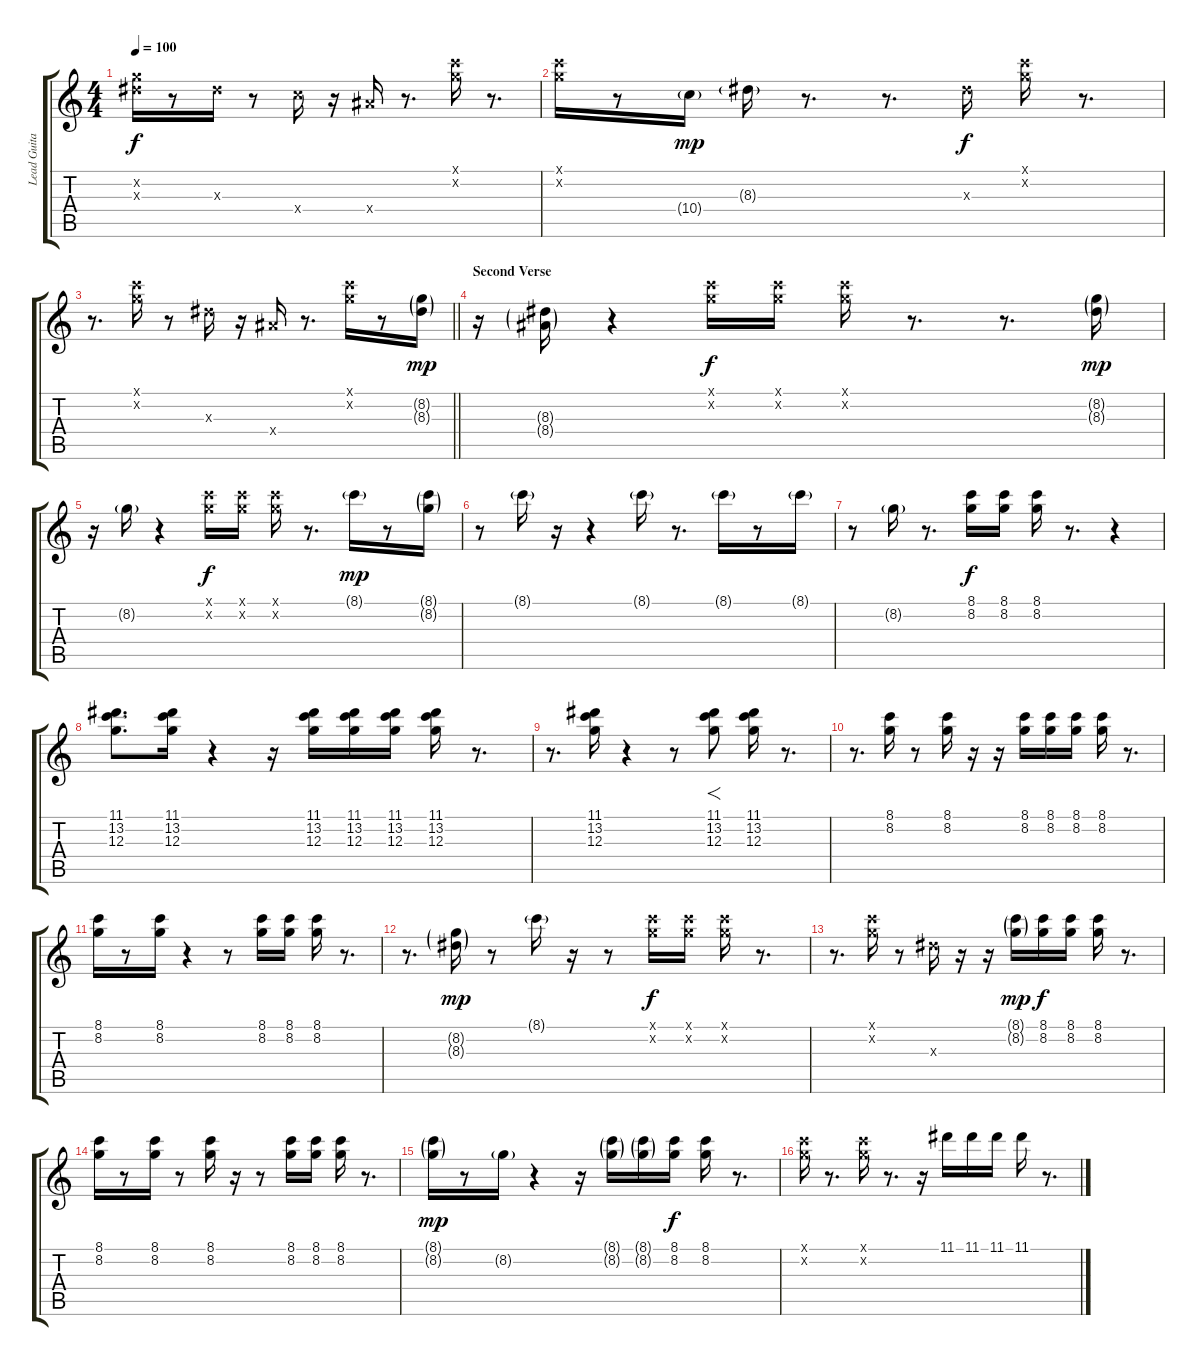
\track ("Lead Guitar (Keith)" "Lead Guita") {instrument electricguitarjazz}
\staff {score tabs}
\tuning (E4 B3 G3 D3 A2 E2) {hide}
\ts (4 4)
\tempo 100
\clef g2
\ks c
(8.2{x} 8.3{x}).16{dy f} r.8 8.3{x}.16 r.8 10.4{x}.16 r.16 8.4{x}.16 r.8{d} (8.1{x} 8.2{x}).16 r.8{d} |
(8.1{x} 8.2{x}).16 r.8 10.4{g}.16{dy mp} 8.3{g}.16 r.8{d} r.8{d} 8.3{x}.16{dy f} (8.1{x} 8.2{x}).16 r.8{d} |
\barLineRight lightlight
r.8{d} (8.1{x} 8.2{x}).16 r.8 8.3{x}.16 r.16 8.4{x}.16 r.8{d} (8.1{x} 8.2{x}).16 r.8 (8.2{g} 8.3{g}).16{dy mp} |
\section ("" "Second Verse")
r.16 (8.3{g} 8.4{g}).16 r.4 (8.1{x} 8.2{x}).16{dy f} (8.1{x} 8.2{x}).16 (8.1{x} 8.2{x}).16 r.8{d} r.8{d} (8.2{g} 8.3{g}).16{dy mp} |
r.16 8.2{g}.16 r.4 (8.1{x} 8.2{x}).16{dy f} (8.1{x} 8.2{x}).16 (8.1{x} 8.2{x}).16 r.8{d} 8.1{g}.16{dy mp} r.8 (8.1{g} 8.2{g}).16 |
r.8 8.1{g}.16 r.16 r.4 8.1{g}.16 r.8{d} 8.1{g}.16 r.8 8.1{g}.16 |
r.8 8.2{g}.16 r.8{d} (8.1 8.2).16{dy f} (8.1 8.2).16 (8.1 8.2).16 r.8{d} r.4 |
(11.1 13.2 12.3).8{d} (11.1 13.2 12.3).16 r.4 r.16 (11.1 13.2 12.3).16 (11.1 13.2 12.3).16 (11.1 13.2 12.3).16 (11.1 13.2 12.3).16 r.8{d} |
r.8{d} (11.1 13.2 12.3).16 r.4 r.8 (11.1 13.2 12.3).8{f} (11.1 13.2 12.3).16 r.8{d} |
r.8{d} (8.1 8.2).16 r.8 (8.1 8.2).16 r.16 r.16 (8.1 8.2).16 (8.1 8.2).16 (8.1 8.2).16 (8.1 8.2).16 r.8{d} |
(8.1 8.2).16 r.8 (8.1 8.2).16 r.4 r.8 (8.1 8.2).16 (8.1 8.2).16 (8.1 8.2).16 r.8{d} |
r.8{d} (8.2{g} 8.3{g}).16{dy mp} r.8 8.1{g}.16 r.16 r.8 (8.1{x} 8.2{x}).16{dy f} (8.1{x} 8.2{x}).16 (8.1{x} 8.2{x}).16 r.8{d} |
r.8{d} (8.1{x} 8.2{x}).16 r.8 8.3{x}.16 r.16 r.16 (8.1{g} 8.2{g}).16{dy mp} (8.1 8.2).16{dy f} (8.1 8.2).16 (8.1 8.2).16 r.8{d} |
(8.1 8.2).16 r.8 (8.1 8.2).16 r.8 (8.1 8.2).16 r.16 r.8 (8.1 8.2).16 (8.1 8.2).16 (8.1 8.2).16 r.8{d} |
(8.1{g} 8.2{g}).16{dy mp} r.8 8.2{g}.16 r.4 r.16 (8.1{g} 8.2{g}).16 (8.1{g} 8.2{g}).16 (8.1 8.2).16{dy f} (8.1 8.2).16 r.8{d} |
(8.1{x} 8.2{x}).16 r.8{d} (8.1{x} 8.2{x}).16 r.8{d} r.16 11.1.16 11.1.16 11.1.16 11.1.16 r.8{d}
